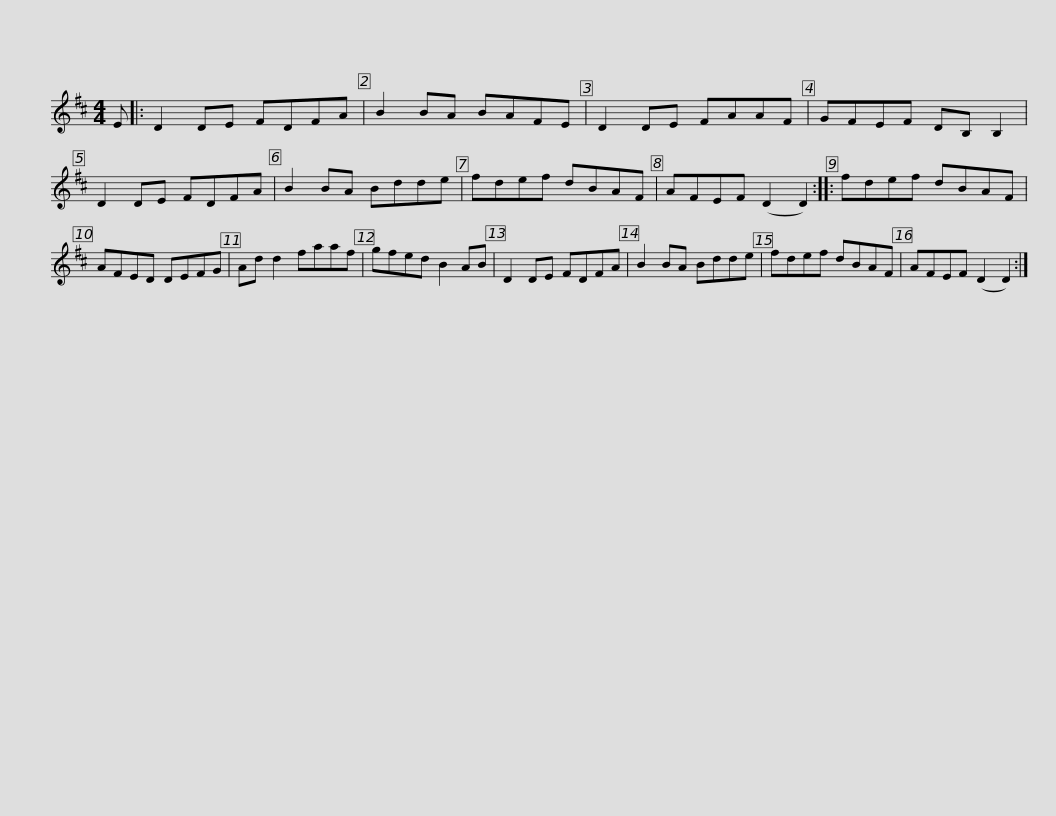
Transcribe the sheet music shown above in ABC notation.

X:1
L:1/8
M:4/4
I:linebreak $
K:D
V:1 treble
V:1
 E |: D2 DE FDFA | B2 BA BAFE | D2 DE FAAF | GFEF DB, B,2 | %5
 D2 DE FDFA |$ B2 BA Bdde | fdef dBAF | AFEF (D2 D2) :: fdef dBAF | %10
 AFED DEFG | Ad d2 faaf |$ gfed B2 AB | D2 DE FDFA | B2 BA Bdde | %15
 fdef dBAF | AFEF (D2 D2) :| %17
